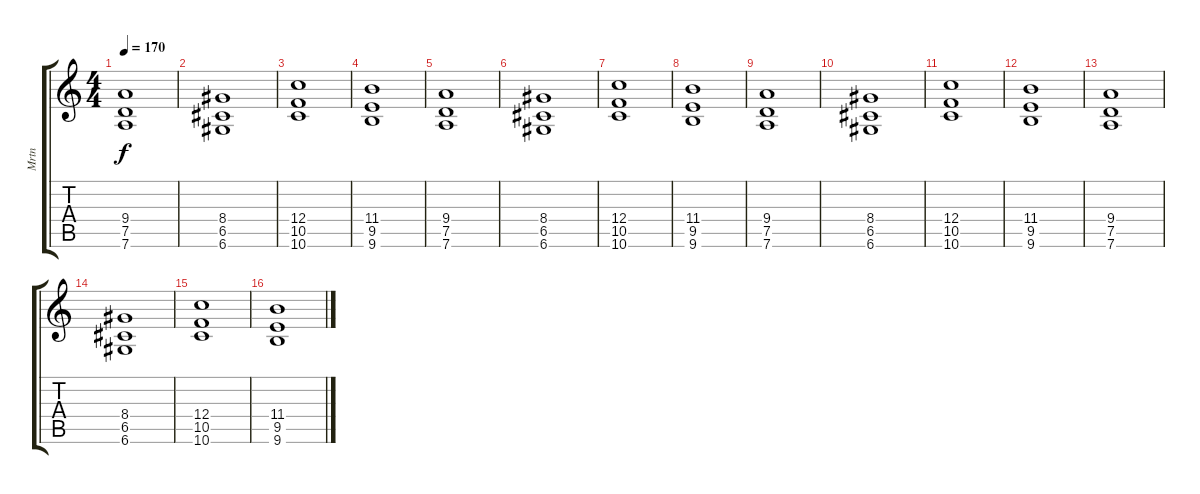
\track ("Mrtn" "Mrtn") {instrument distortionguitar}
\staff {score tabs}
\tuning (D4 A3 F3 C3 G2 D2) {hide}
\ts (4 4)
\tempo 170
\clef g2
\ks c
(9.4 7.5 7.6).1{dy f} |
(8.4 6.5 6.6).1 |
(12.4 10.5 10.6).1 |
(11.4 9.5 9.6).1 |
(9.4 7.5 7.6).1 |
(8.4 6.5 6.6).1 |
(12.4 10.5 10.6).1 |
(11.4 9.5 9.6).1 |
(9.4 7.5 7.6).1 |
(8.4 6.5 6.6).1 |
(12.4 10.5 10.6).1 |
(11.4 9.5 9.6).1 |
(9.4 7.5 7.6).1 |
(8.4 6.5 6.6).1 |
(12.4 10.5 10.6).1 |
(11.4 9.5 9.6).1
